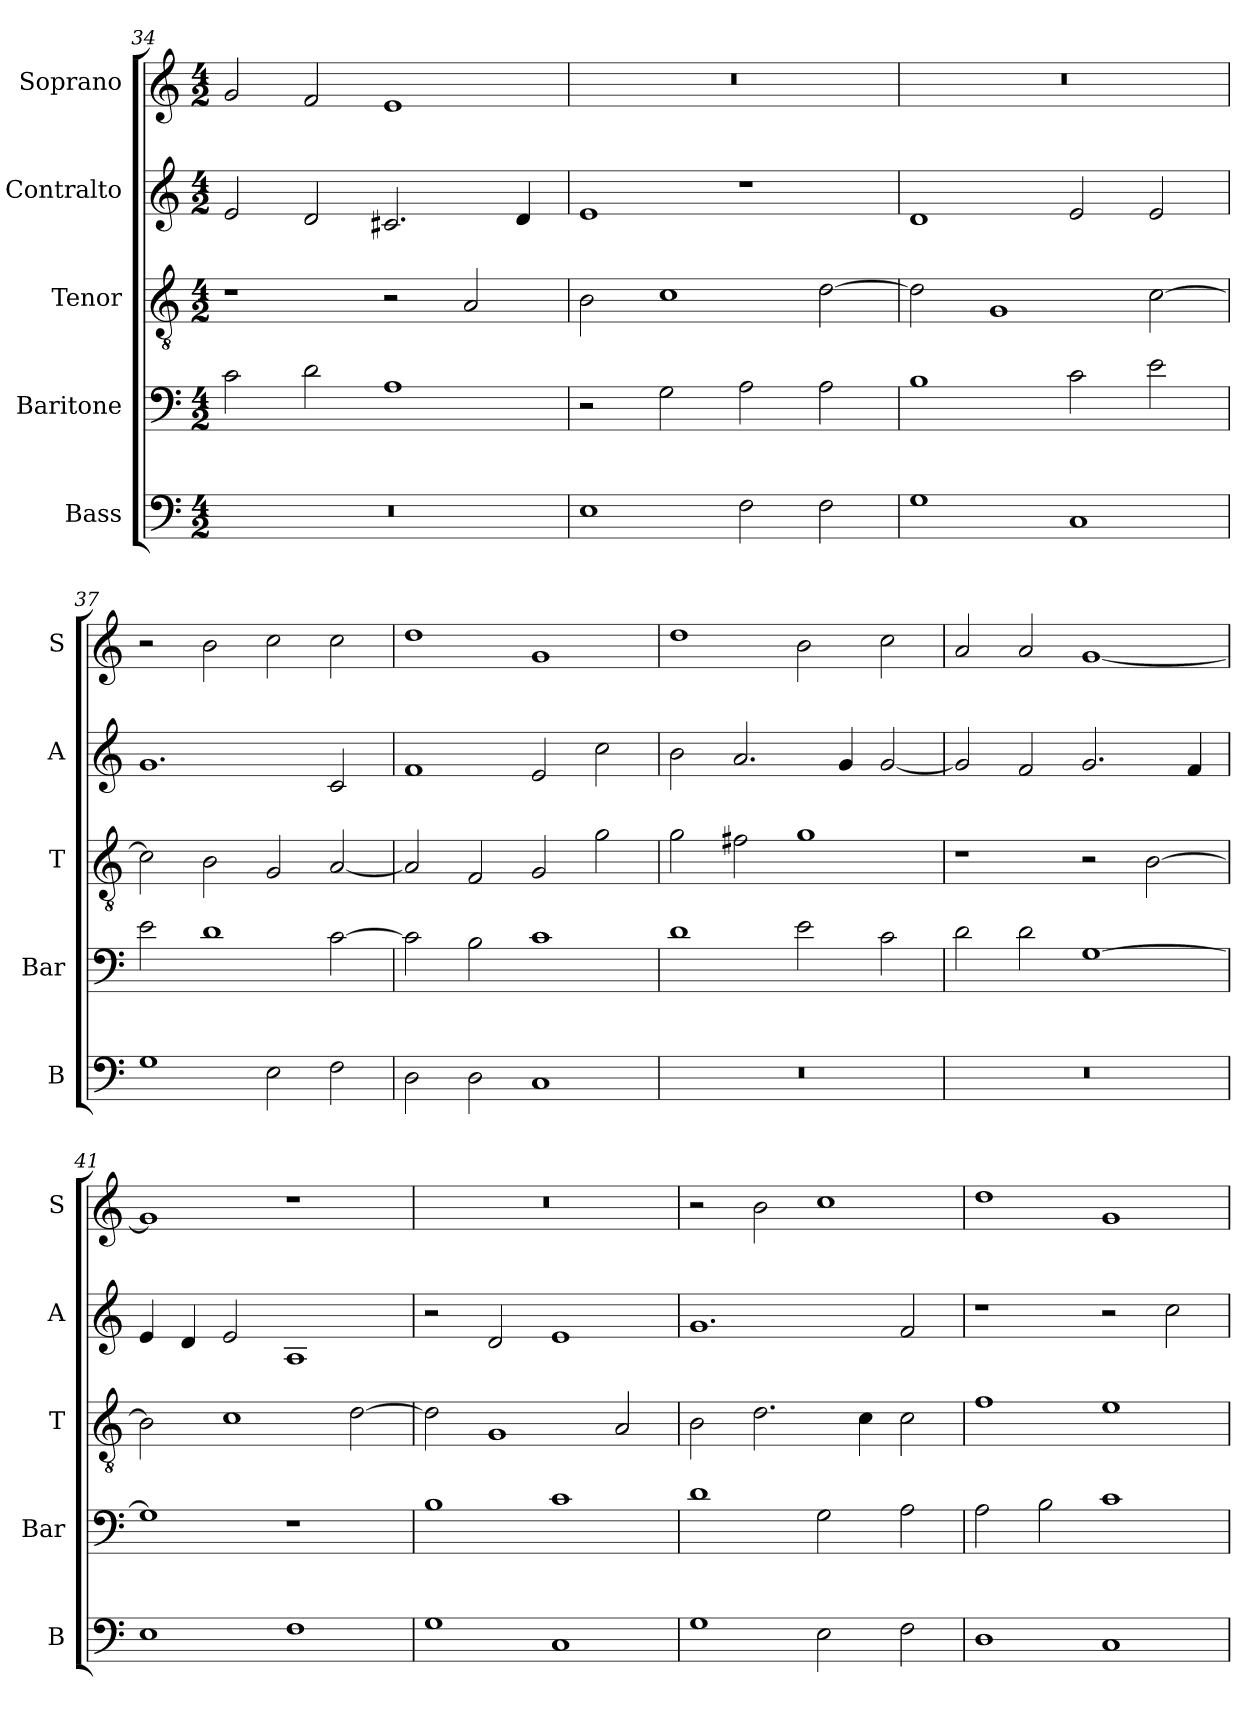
**kern	**kern	**kern	**kern	**kern
*part5	*part4	*part3	*part2	*part1
*staff5	*staff4	*staff3	*staff2	*staff1
*I"Bass	*I"Baritone	*I"Tenor	*I"Contralto	*I"Soprano
*I'B	*I'Bar	*I'T	*I'A	*I'S
*clefF4	*clefF4	*clefGv2	*clefG2	*clefG2
*k[]	*k[]	*k[]	*k[]	*k[]
*A:aeo	*A:aeo	*A:aeo	*A:aeo	*A:aeo
*M4/2	*M4/2	*M4/2	*M4/2	*M4/2
=34	=34	=34	=34	=34
0r	2c	1r	2e	2g
.	2d	.	2d	2f
.	1A	2r	2.c#X	1e
.	.	2A	.	.
.	.	.	4d	.
=35	=35	=35	=35	=35
1E	2r	2B	1e	0r
.	2G	1c	.	.
2F	2A	.	1r	.
2F	2A	[2d	.	.
=36	=36	=36	=36	=36
1G	1B	2d]	1d	0r
.	.	1G	.	.
1C	2c	.	2e	.
.	2e	[2c	2e	.
=37	=37	=37	=37	=37
1G	2e	2c]	1.g	2r
.	1d	2B	.	2b
2E	.	2G	.	2cc
2F	[2c	[2A	2c	2cc
=38	=38	=38	=38	=38
2D	2c]	2A]	1f	1dd
2D	2B	2F	.	.
1C	1c	2G	2e	1g
.	.	2g	2cc	.
=39	=39	=39	=39	=39
0r	1d	2g	2b	1dd
.	.	2f#X	2.a	.
.	2e	1g	.	2b
.	.	.	4g	.
.	2c	.	[2g	2cc
=40	=40	=40	=40	=40
0r	2d	1r	2g]	2a
.	2d	.	2f	2a
.	[1G	2r	2.g	[1g
.	.	[2B	.	.
.	.	.	4f	.
=41	=41	=41	=41	=41
1E	1G]	2B]	4e	1g]
.	.	.	4d	.
.	.	1c	2e	.
1F	1r	.	1A	1r
.	.	[2d	.	.
=42	=42	=42	=42	=42
1G	1B	2d]	2r	0r
.	.	1G	2d	.
1C	1c	.	1e	.
.	.	2A	.	.
=43	=43	=43	=43	=43
1G	1d	2B	1.g	2r
.	.	2.d	.	2b
2E	2G	.	.	1cc
.	.	4c	.	.
2F	2A	2c	2f	.
=44	=44	=44	=44	=44
1D	2A	1f	1r	1dd
.	2B	.	.	.
1C	1c	1e	2r	1g
.	.	.	2cc	.
=	=	=	=	=
*-	*-	*-	*-	*-
